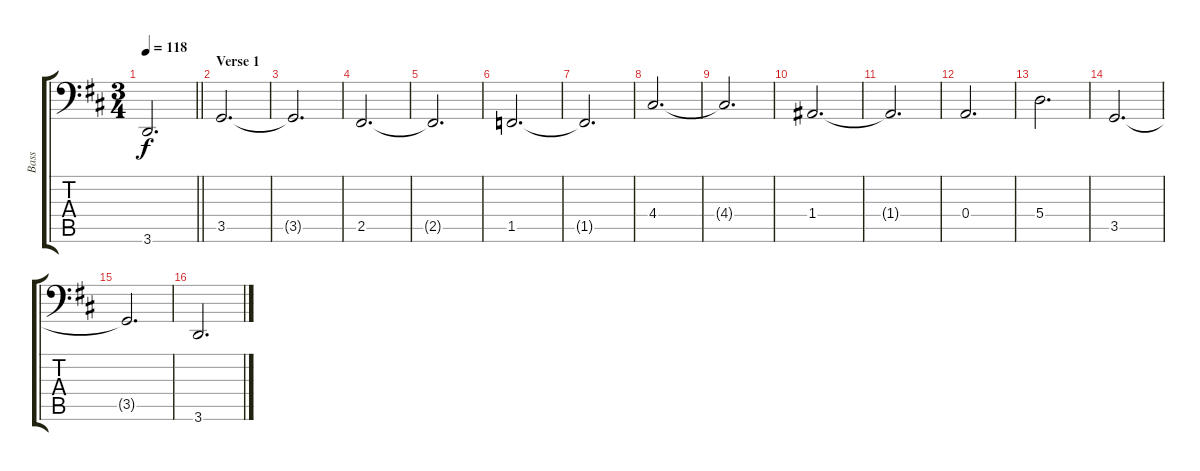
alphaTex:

\track ("Bass" "Bass") {instrument electricbassfinger}
\staff {score tabs}
\tuning (C3 G2 D2 A1 E1 B0) {hide}
\ts (3 4)
\tempo 118
\clef f4
\barLineRight lightlight
\ks d
3.6{t}.2{d dy f} |
\section ("" "Verse 1")
3.5.2{d} |
3.5{t}.2{d} |
2.5.2{d} |
2.5{t}.2{d} |
1.5.2{d} |
1.5{t}.2{d} |
4.4.2{d} |
4.4{t}.2{d} |
1.4.2{d} |
1.4{t}.2{d} |
0.4.2{d} |
5.4.2{d} |
3.5.2{d} |
3.5{t}.2{d} |
3.6.2{d}
